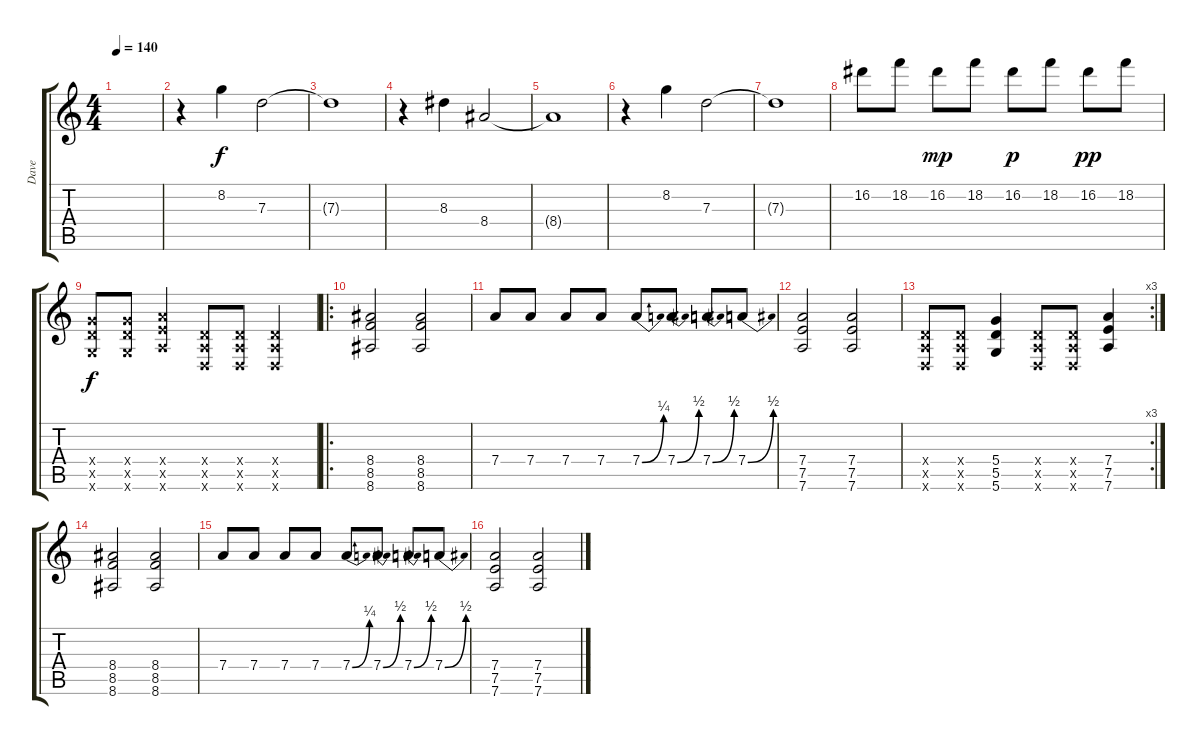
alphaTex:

\track ("Dave" "Dave") {instrument electricguitarclean}
\staff {score tabs}
\tuning (E4 B3 G3 D3 A2 D2) {hide}
\ts (4 4)
\tempo 140
\clef g2
\ks c
|
r.4 8.2.4 7.3.2 |
7.3{t}.1 |
r.4 8.3.4 8.4.2 |
8.4{t}.1 |
r.4 8.2.4 7.3.2 |
7.3{t}.1 |
16.2.8 18.2.8 16.2.8{dy mp} 18.2.8 16.2.8{dy p} 18.2.8 16.2.8{dy pp} 18.2.8 |
(5.4{x} 5.5{x} 5.6{x}).8{dy f instrument distortionguitar} (5.4{x} 5.5{x} 5.6{x}).8 (7.4{x} 7.5{x} 7.6{x}).4 (0.4{x} 0.5{x} 0.6{x}).8 (0.4{x} 0.5{x} 0.6{x}).8 (0.4{x} 0.5{x} 0.6{x}).4 |
\ro
(8.4 8.5 8.6).2 (8.4 8.5 8.6).2 |
7.4.8 7.4.8 7.4.8 7.4.8 7.4{be (bend 0 0 60 1)}.8 7.4{be (bend 0 0 60 2)}.8 7.4{be (bend 0 0 60 2)}.8 7.4{be (bend 0 0 60 2)}.8 |
(7.4 7.5 7.6).2 (7.4 7.5 7.6).2 |
\rc 3
(0.4{x} 0.5{x} 0.6{x}).8 (0.4{x} 0.5{x} 0.6{x}).8 (5.4 5.5 5.6).4 (0.4{x} 0.5{x} 0.6{x}).8 (0.4{x} 0.5{x} 0.6{x}).8 (7.4 7.5 7.6).4 |
(8.4 8.5 8.6).2 (8.4 8.5 8.6).2 |
7.4.8 7.4.8 7.4.8 7.4.8 7.4{be (bend 0 0 60 1)}.8 7.4{be (bend 0 0 60 2)}.8 7.4{be (bend 0 0 60 2)}.8 7.4{be (bend 0 0 60 2)}.8 |
(7.4 7.5 7.6).2 (7.4 7.5 7.6).2
